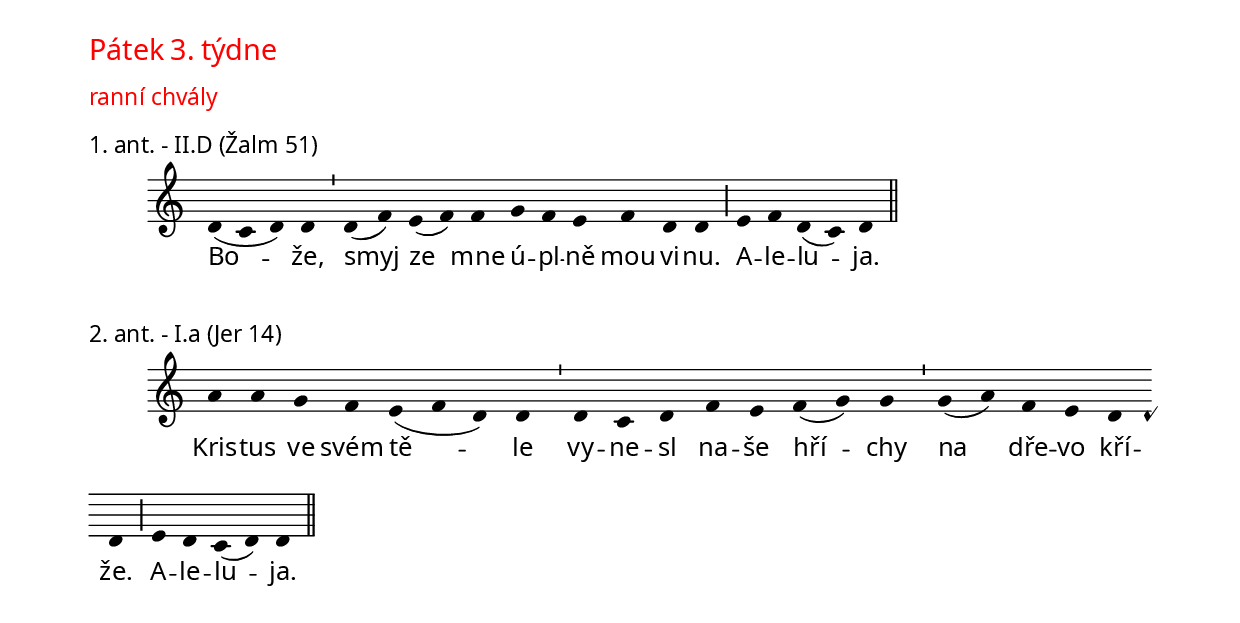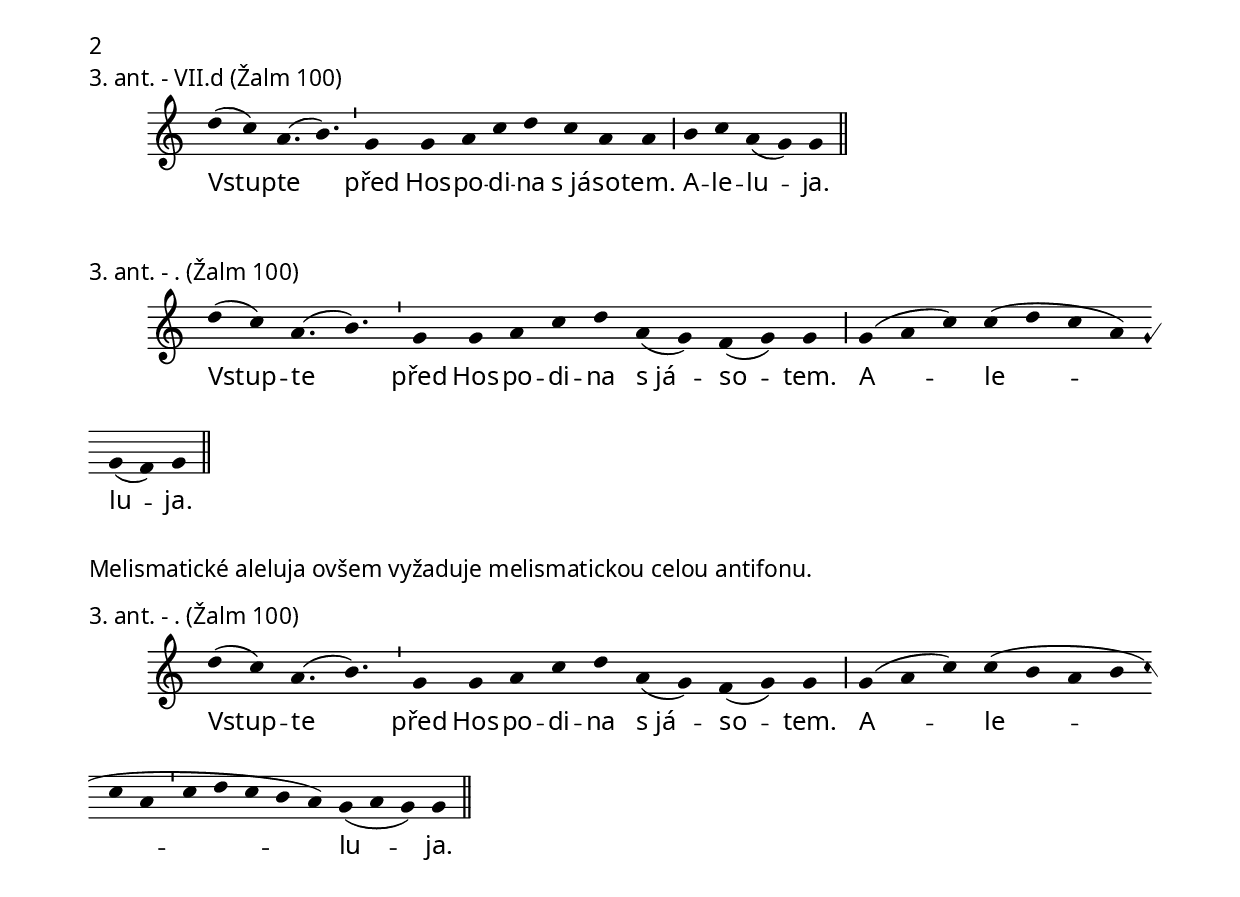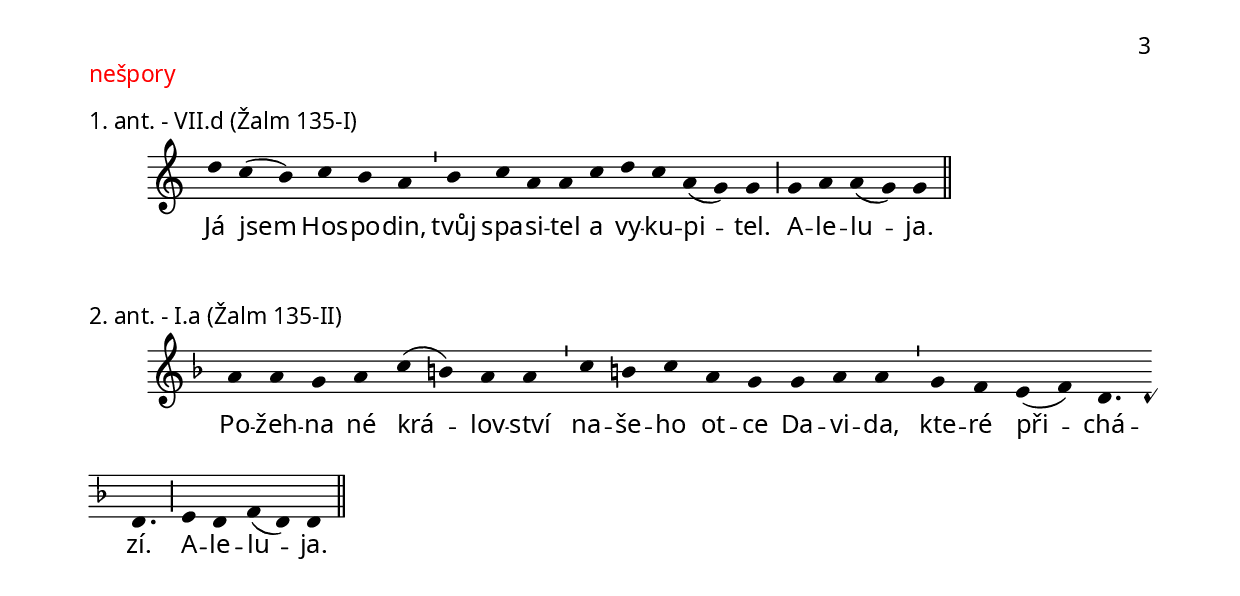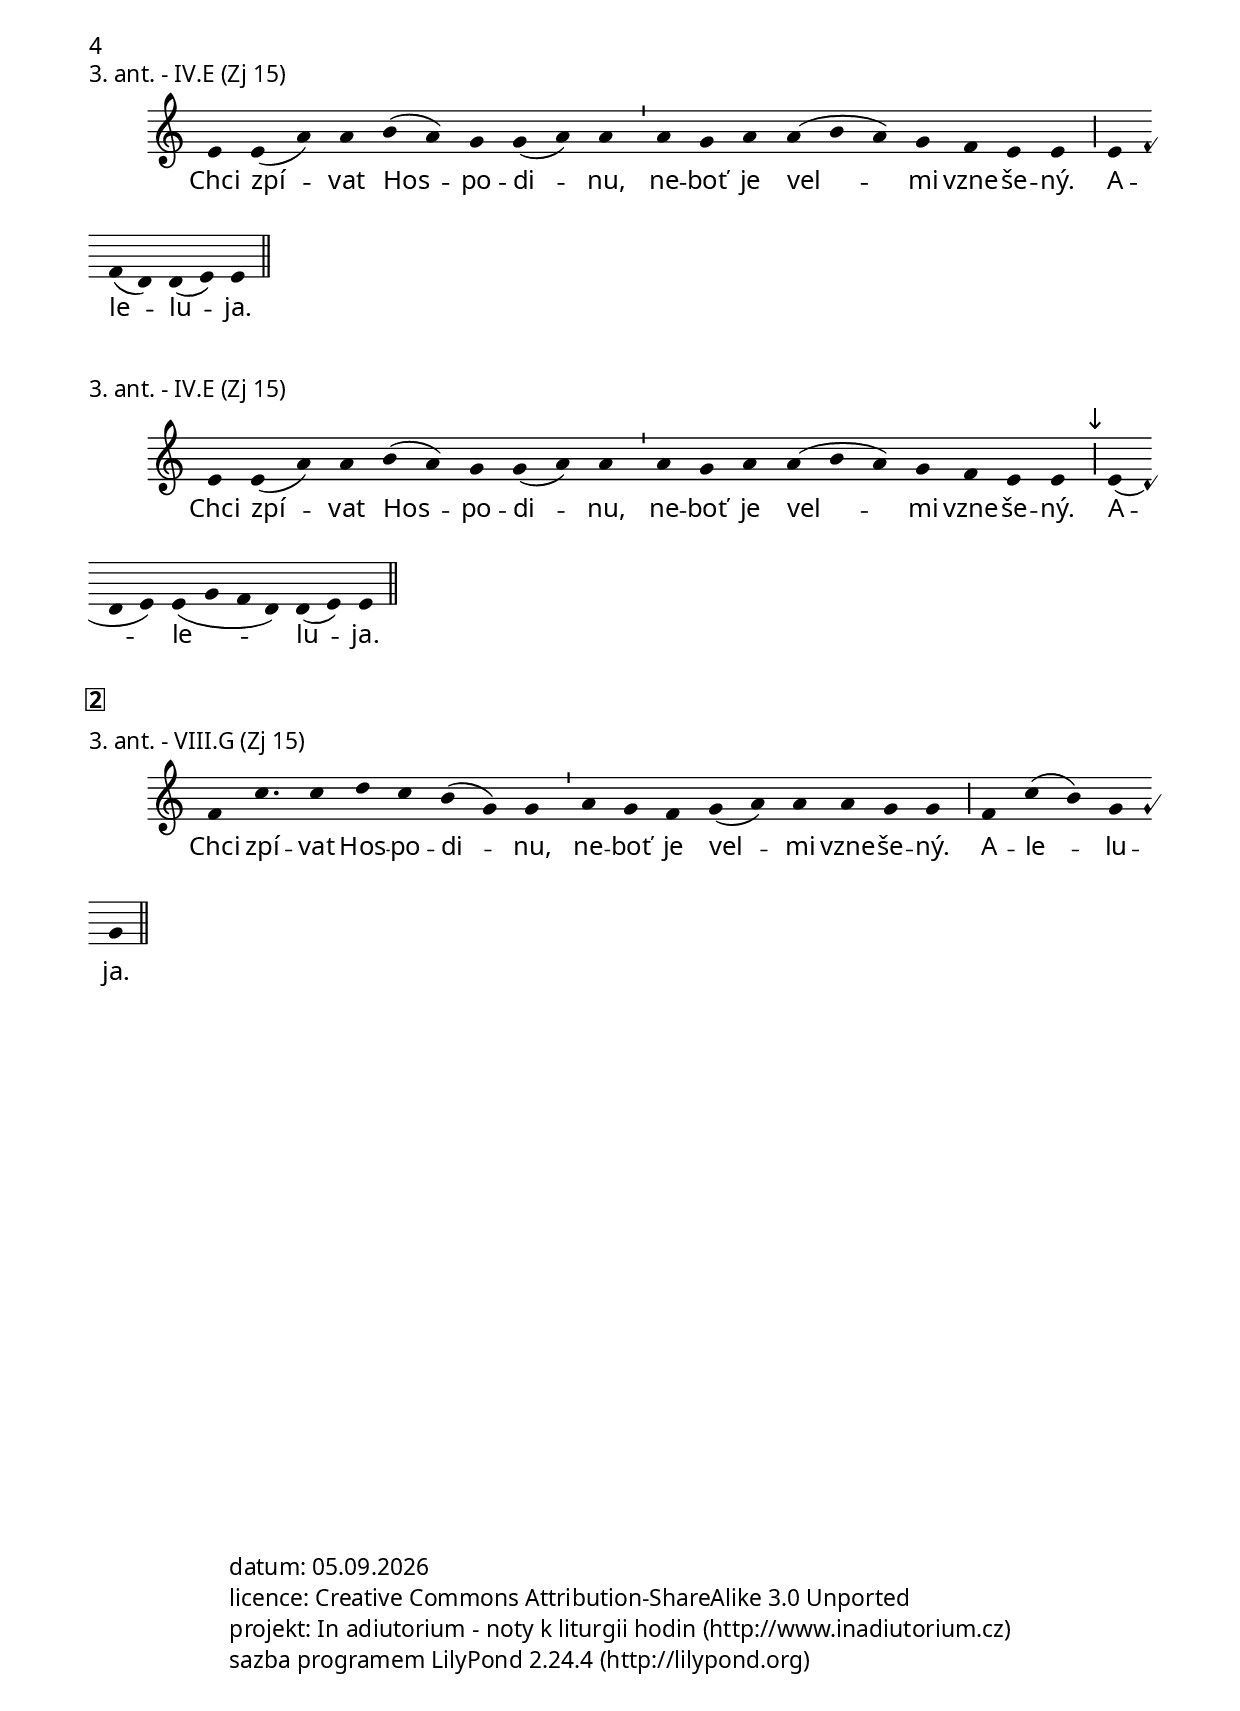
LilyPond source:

\include "../spolecne.ly"

\markup {\nadpisDen {Pátek 3. týdne}}

\markup {\nadpisHodinka {"ranní chvály"}}

\score {
  \relative c' {
    \choralniRezim
    d4( c d) d \barMin
    d( f) e( f) f g f e f d d \barMaior
    e f d( c) d \barFinalis
  }
  \addlyrics {
    Bo -- že,
    smyj ze mne ú -- pl -- ně mou vi -- nu.
    A -- le -- lu -- ja.
  }
  \header {
    quid = "1. ant."
    modus = "II"
    differentia = "D" 
    psalmus = "Žalm 51"
    id = ""
    piece = \markup {\sestavTitulek}
  }
}

\score {
  \relative c'' {
    \choralniRezim
    a4 a g4 f e( f d) d \barMin
    d c d f e f( g) g \barMin g( a) f e d d \barMaior
    e d c( d) d \barFinalis
  }
  \addlyrics {
    Kris -- tus ve svém tě -- le
    vy -- ne -- sl na -- še hří -- chy na dře -- vo kří -- že.
    A -- le -- lu -- ja.
  }
  \header {
    quid = "2. ant."
    modus = "I"
    differentia = "a" 
    psalmus = "Jer 14"
    id = ""
    fons = "Svatý týden - Květná neděle - 2. nešp. - 3.ant. (první část, upravena)"
    piece = \markup {\sestavTitulek}
  }
}

\pageBreak

\score {
  \relative c'' {
    \choralniRezim
    d4( c) a4.( b) \barMin g4 g a c d c a a \barMaior
    b c a( g) g \barFinalis
  }
  \addlyrics {
    Vstup -- te před Hos -- po -- di -- na s_já -- so -- tem.
    A -- le -- lu -- ja.
  }
  \header {
    quid = "3. ant."
    modus = "VII"
    differentia = "d" 
    psalmus = "Žalm 100"
    id = ""
    fons = "žaltář, pátek 1.t., rch, 3.ant.; upraveno"
    piece = \markup {\sestavTitulek}
  }
}

\score {
  \relative c'' {
    \choralniRezim
    d4( c) a4.( b) \barMin g4 g a c d a( g) f( g) g \barMaior
    g( a c) c( d c a) g( f) g \barFinalis
  }
  \addlyrics {
    Vstup -- te před Hos -- po -- di -- na s_já -- so -- tem.
    A -- le -- lu -- ja.
  }
  \header {
    quid = "3. ant."
    modus = ""
    differentia = "" 
    psalmus = "Žalm 100"
    id = ""
    piece = \markup {\sestavTitulek}
  }
}

\markup{Melismatické aleluja ovšem vyžaduje melismatickou celou antifonu.}

\score {
  \relative c'' {
    \choralniRezim
    d4( c) a4.( b) \barMin g4 g a c d a( g) f( g) g \barMaior
    g( a c) c( b a b c a \barMin c d c b a) g( a g) g \barFinalis
  }
  \addlyrics {
    Vstup -- te před Hos -- po -- di -- na s_já -- so -- tem.
    A -- le -- lu -- ja.
  }
  \header {
    quid = "3. ant."
    modus = ""
    differentia = "" 
    psalmus = "Žalm 100"
    id = ""
    piece = \markup {\sestavTitulek}
  }
}

\pageBreak

\markup {\nadpisHodinka {"nešpory"}}

\score {
  \relative c'' {
    \choralniRezim
    d4 c( b) c b a \barMin
    b c a a c d c a( g) g \barMaior
    g a a( g) g \barFinalis
  }
  \addlyrics {
    Já jsem Hos -- po -- din,
    tvůj spa -- si -- tel a vy -- ku -- pi -- tel.
    A -- le -- lu -- ja.
  }
  \header {
    quid = "1. ant."
    modus = "VII"
    differentia = "d" 
    psalmus = "Žalm 135-I"
    id = ""
    piece = \markup {\sestavTitulek}
  }
}

\score {
  \relative c' {
    \choralniRezim
    \key f \major
    a'4 a g a c( b) a a \barMin c b c a g g a a \barMin
    g f e( f) d4. d \barMaior
    e4 d f( d) d \barFinalis
  }
  \addlyrics {
    Po -- žeh -- na né krá -- lov -- ství
    na -- še -- ho ot -- ce Da -- vi -- da,
    kte -- ré při -- chá -- zí.
    A -- le -- lu -- ja.
  }
  \header {
    quid = "2. ant."
    modus = "I"
    differentia = "a" 
    psalmus = "Žalm 135-II"
    id = ""
    fons = "Květná neděle, ad Benedictus, poslední část."
    piece = \markup {\sestavTitulek}
  }
}

\pageBreak

\score {
  \relative c' {
    \choralniRezim
    e4 e( a) a b( a) g g( a) a \barMin
    a g a a( b a) g f e e \barMaior
    e f( d) d( e) e \barFinalis
  }
  \addlyrics {
    Chci zpí -- vat Hos -- po -- di -- nu,
    ne -- boť je vel -- mi vzne -- še -- ný.
    A -- le -- lu -- ja.
  }
  \header {
    quid = "3. ant."
    modus = "IV"
    differentia = "E" 
    psalmus = "Zj 15"
    id = ""
    piece = \markup {\sestavTitulek}
  }
}

\score {
  \relative c' {
    \choralniRezim
    e4 e( a) a b( a) g g( a) a \barMin
    a g a a( b a) g f e e \barMaior
    \mark\sipka e( d e) e( g f d) d( e) e \barFinalis
  }
  \addlyrics {
    Chci zpí -- vat Hos -- po -- di -- nu,
    ne -- boť je vel -- mi vzne -- še -- ný.
    A -- le -- lu -- ja.
  }
  \header {
    quid = "3. ant."
    modus = "IV"
    differentia = "E" 
    psalmus = "Zj 15"
    id = ""
    piece = \markup {\sestavTitulek}
  }
}

\markup\nadpisSkupiny{2}

\score {
  \relative c' {
    \choralniRezim
    f4 c'4. c4 d c b( g) g \barMin
    a g f g( a) a a g g \barMaior
    f c'( b) g g \barFinalis
  }
  \addlyrics {
    Chci zpí -- vat Hos -- po -- di -- nu,
    ne -- boť je vel -- mi vzne -- še -- ný.
    A -- le -- lu -- ja.
  }
  \header {
    quid = "3. ant."
    modus = "VIII"
    differentia = "G" 
    psalmus = "Zj 15"
    id = ""
    piece = \markup {\sestavTitulek}
  }
}
